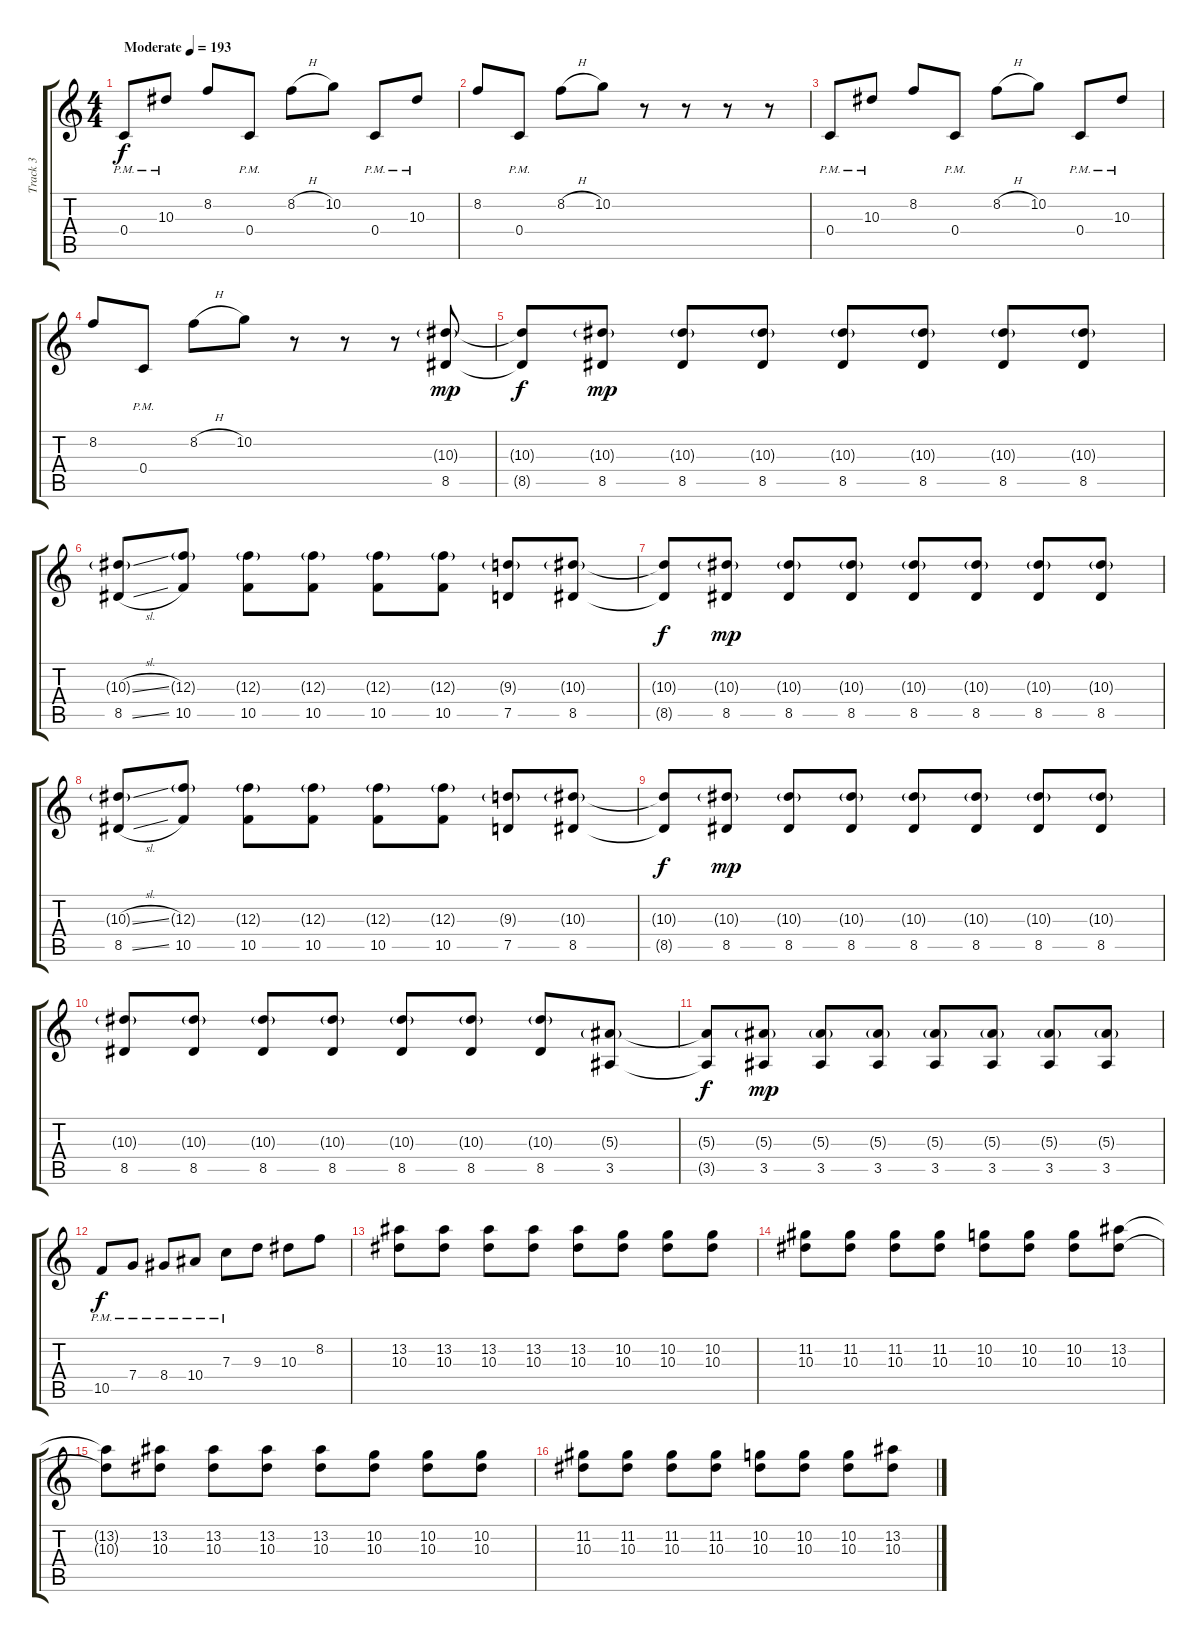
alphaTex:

\track ("Track 3" "Track 3") {instrument distortionguitar}
\staff {score tabs}
\tuning (D4 A3 F3 C3 G2 C2) {hide}
\ts (4 4)
\tempo (193 "Moderate")
\clef g2
\ks c
0.4{pm}.8{dy f instrument distortionguitar} 10.3{pm}.8 8.2.8 0.4{pm}.8 8.2{h}.8 10.2.8 0.4{pm}.8 10.3{pm}.8 |
8.2.8 0.4{pm}.8 8.2{h}.8 10.2.8 r.8 r.8 r.8 r.8 |
0.4{pm}.8 10.3{pm}.8 8.2.8 0.4{pm}.8 8.2{h}.8 10.2.8 0.4{pm}.8 10.3{pm}.8 |
8.2.8 0.4{pm}.8 8.2{h}.8 10.2.8 r.8 r.8 r.8 (10.3{g} 8.5).8{dy mp} |
(10.3{t} 8.5{t}).8{dy f} (10.3{g} 8.5).8{dy mp} (10.3{g} 8.5).8 (10.3{g} 8.5).8 (10.3{g} 8.5).8 (10.3{g} 8.5).8 (10.3{g} 8.5).8 (10.3{g} 8.5).8 |
(10.3{sl g} 8.5{sl}).8 (12.3{g} 10.5).8 (12.3{g} 10.5).8 (12.3{g} 10.5).8 (12.3{g} 10.5).8 (12.3{g} 10.5).8 (9.3{g} 7.5).8 (10.3{g} 8.5).8 |
(10.3{t} 8.5{t}).8{dy f} (10.3{g} 8.5).8{dy mp} (10.3{g} 8.5).8 (10.3{g} 8.5).8 (10.3{g} 8.5).8 (10.3{g} 8.5).8 (10.3{g} 8.5).8 (10.3{g} 8.5).8 |
(10.3{sl g} 8.5{sl}).8 (12.3{g} 10.5).8 (12.3{g} 10.5).8 (12.3{g} 10.5).8 (12.3{g} 10.5).8 (12.3{g} 10.5).8 (9.3{g} 7.5).8 (10.3{g} 8.5).8 |
(10.3{t} 8.5{t}).8{dy f} (10.3{g} 8.5).8{dy mp} (10.3{g} 8.5).8 (10.3{g} 8.5).8 (10.3{g} 8.5).8 (10.3{g} 8.5).8 (10.3{g} 8.5).8 (10.3{g} 8.5).8 |
(10.3{g} 8.5).8 (10.3{g} 8.5).8 (10.3{g} 8.5).8 (10.3{g} 8.5).8 (10.3{g} 8.5).8 (10.3{g} 8.5).8 (10.3{g} 8.5).8 (5.3{g} 3.5).8 |
(5.3{t} 3.5{t}).8{dy f} (5.3{g} 3.5).8{dy mp} (5.3{g} 3.5).8 (5.3{g} 3.5).8 (5.3{g} 3.5).8 (5.3{g} 3.5).8 (5.3{g} 3.5).8 (5.3{g} 3.5).8 |
10.5{pm}.8{dy f} 7.4{pm}.8 8.4{pm}.8 10.4{pm}.8 7.3{pm}.8 9.3.8 10.3.8 8.2.8 |
(13.2 10.3).8 (13.2 10.3).8 (13.2 10.3).8 (13.2 10.3).8 (13.2 10.3).8 (10.2 10.3).8 (10.2 10.3).8 (10.2 10.3).8 |
(11.2 10.3).8 (11.2 10.3).8 (11.2 10.3).8 (11.2 10.3).8 (10.2 10.3).8 (10.2 10.3).8 (10.2 10.3).8 (13.2 10.3).8 |
(13.2{t} 10.3{t}).8 (13.2 10.3).8 (13.2 10.3).8 (13.2 10.3).8 (13.2 10.3).8 (10.2 10.3).8 (10.2 10.3).8 (10.2 10.3).8 |
(11.2 10.3).8 (11.2 10.3).8 (11.2 10.3).8 (11.2 10.3).8 (10.2 10.3).8 (10.2 10.3).8 (10.2 10.3).8 (13.2 10.3).8
